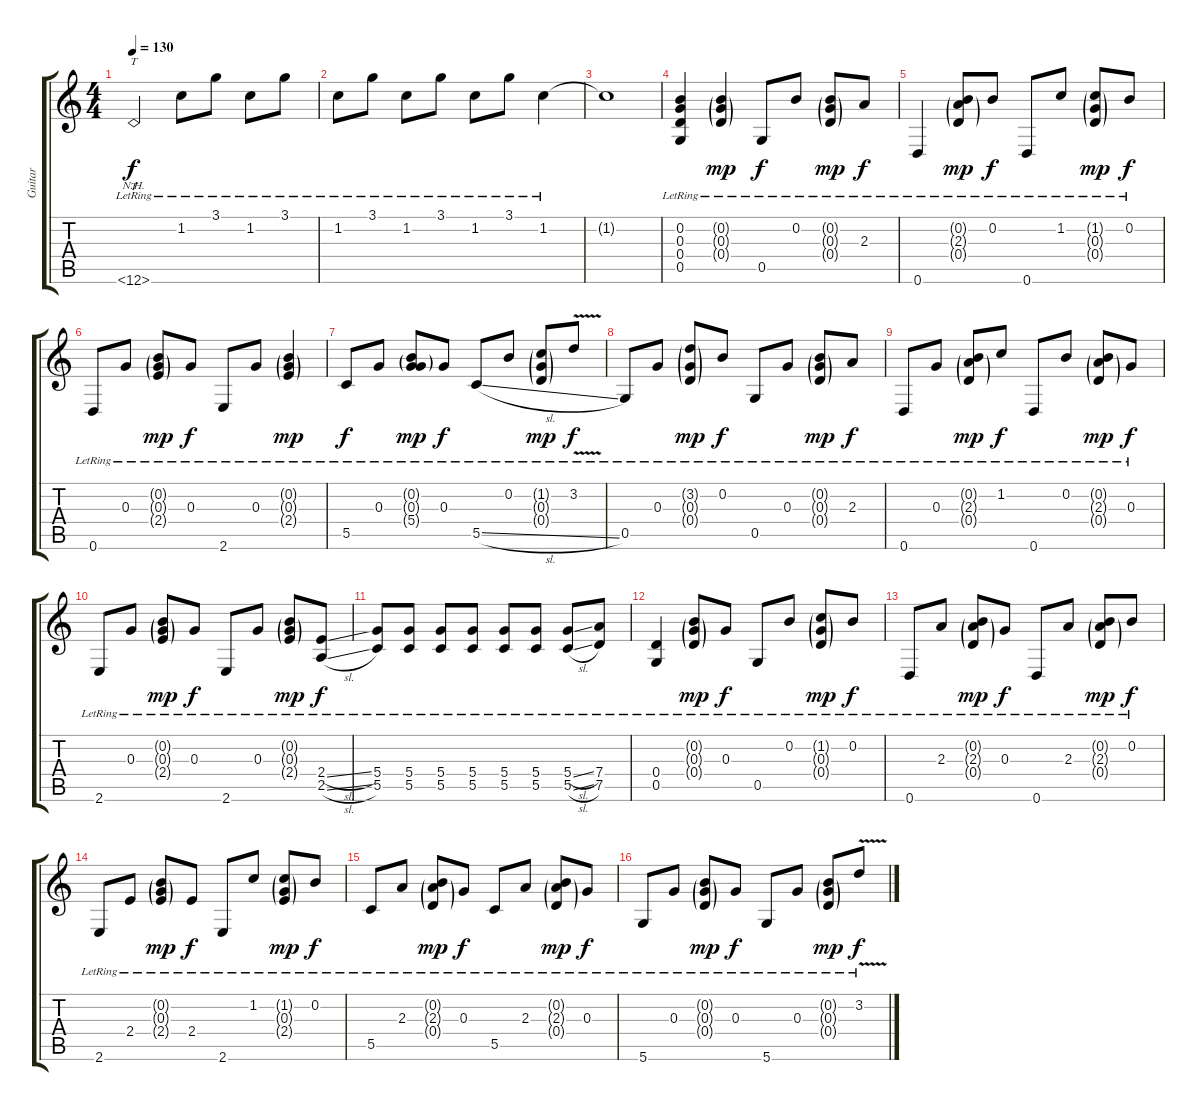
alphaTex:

\track ("Guitar" "Guitar") {instrument acousticguitarsteel}
\staff {score tabs}
\tuning (E4 B3 G3 D3 G2 D2) {hide}
\ts (4 4)
\tempo 130
\clef g2
\ks c
12.6{nh lr}.2{tt dy f} 1.2{lr}.8 3.1{lr}.8 1.2{lr}.8 3.1{lr}.8 |
1.2{lr}.8 3.1{lr}.8 1.2{lr}.8 3.1{lr}.8 1.2{lr}.8 3.1{lr}.8 1.2{lr}.4 |
1.2{t}.1 |
(0.2{lr} 0.3{lr} 0.4{lr} 0.5{lr}).4 (0.2{g lr} 0.3{g lr} 0.4{g lr}).4{dy mp} 0.5{lr}.8{dy f} 0.2{lr}.8 (0.2{g lr} 0.3{g lr} 0.4{g lr}).8{dy mp} 2.3{lr}.8{dy f} |
0.6{lr}.4 (0.2{g lr} 2.3{g lr} 0.4{g lr}).8{dy mp} 0.2{lr}.8{dy f} 0.6{lr}.8 1.2{lr}.8 (1.2{g lr} 0.3{g lr} 0.4{g lr}).8{dy mp} 0.2{lr}.8{dy f} |
0.6{lr}.8 0.3{lr}.8 (0.2{g lr} 0.3{g lr} 2.4{g lr}).8{dy mp} 0.3{lr}.8{dy f} 2.6{lr}.8 0.3{lr}.8 (0.2{g lr} 0.3{g lr} 2.4{g lr}).4{dy mp} |
5.5{lr}.8{dy f} 0.3{lr}.8 (0.2{g lr} 0.3{g lr} 5.4{g lr}).8{dy mp} 0.3{lr}.8{dy f} 5.5{sl lr}.8 0.2{lr}.8 (1.2{g lr} 0.3{g lr} 0.4{g lr}).8{dy mp} 3.2{v lr}.8{dy f} |
0.5{lr}.8 0.3{lr}.8 (3.2{g lr} 0.3{g lr} 0.4{g lr}).8{dy mp} 0.2{lr}.8{dy f} 0.5{lr}.8 0.3{lr}.8 (0.2{g lr} 0.3{g lr} 0.4{g lr}).8{dy mp} 2.3{lr}.8{dy f} |
0.6{lr}.8 0.3{lr}.8 (0.2{g lr} 2.3{g lr} 0.4{g lr}).8{dy mp} 1.2{lr}.8{dy f} 0.6{lr}.8 0.2{lr}.8 (0.2{g lr} 2.3{g lr} 0.4{g lr}).8{dy mp} 0.3{lr}.8{dy f} |
2.6{lr}.8 0.3{lr}.8 (0.2{g lr} 0.3{g lr} 2.4{g lr}).8{dy mp} 0.3{lr}.8{dy f} 2.6{lr}.8 0.3{lr}.8 (0.2{g lr} 0.3{g lr} 2.4{g lr}).8{dy mp} (2.4{sl lr} 2.5{sl lr}).8{dy f} |
(5.4{lr} 5.5{lr}).8 (5.4{lr} 5.5{lr}).8 (5.4{lr} 5.5{lr}).8 (5.4{lr} 5.5{lr}).8 (5.4{lr} 5.5{lr}).8 (5.4{lr} 5.5{lr}).8 (5.4{sl lr} 5.5{sl lr}).8 (7.4{lr} 7.5{lr}).8 |
(0.4{lr} 0.5{lr}).4 (0.2{g lr} 0.3{g lr} 0.4{g lr}).8{dy mp} 0.3{lr}.8{dy f} 0.5{lr}.8 0.2{lr}.8 (1.2{g lr} 0.3{g lr} 0.4{g lr}).8{dy mp} 0.2{lr}.8{dy f} |
0.6{lr}.8 2.3{lr}.8 (0.2{g lr} 2.3{g lr} 0.4{g lr}).8{dy mp} 0.3{lr}.8{dy f} 0.6{lr}.8 2.3{lr}.8 (0.2{g lr} 2.3{g lr} 0.4{g lr}).8{dy mp} 0.2{lr}.8{dy f} |
2.6{lr}.8 2.4{lr}.8 (0.2{g lr} 0.3{g lr} 2.4{g lr}).8{dy mp} 2.4{lr}.8{dy f} 2.6{lr}.8 1.2{lr}.8 (1.2{g lr} 0.3{g lr} 2.4{g lr}).8{dy mp} 0.2{lr}.8{dy f} |
5.5{lr}.8 2.3{lr}.8 (0.2{g lr} 2.3{g lr} 0.4{g lr}).8{dy mp} 0.3{lr}.8{dy f} 5.5{lr}.8 2.3{lr}.8 (0.2{g lr} 2.3{g lr} 0.4{g lr}).8{dy mp} 0.3{lr}.8{dy f} |
5.6{lr}.8 0.3{lr}.8 (0.2{g lr} 0.3{g lr} 0.4{g lr}).8{dy mp} 0.3{lr}.8{dy f} 5.6{sl lr}.8 0.3{lr}.8 (0.2{g lr} 0.3{g lr} 0.4{g lr}).8{dy mp} 3.2{v lr}.8{dy f}
